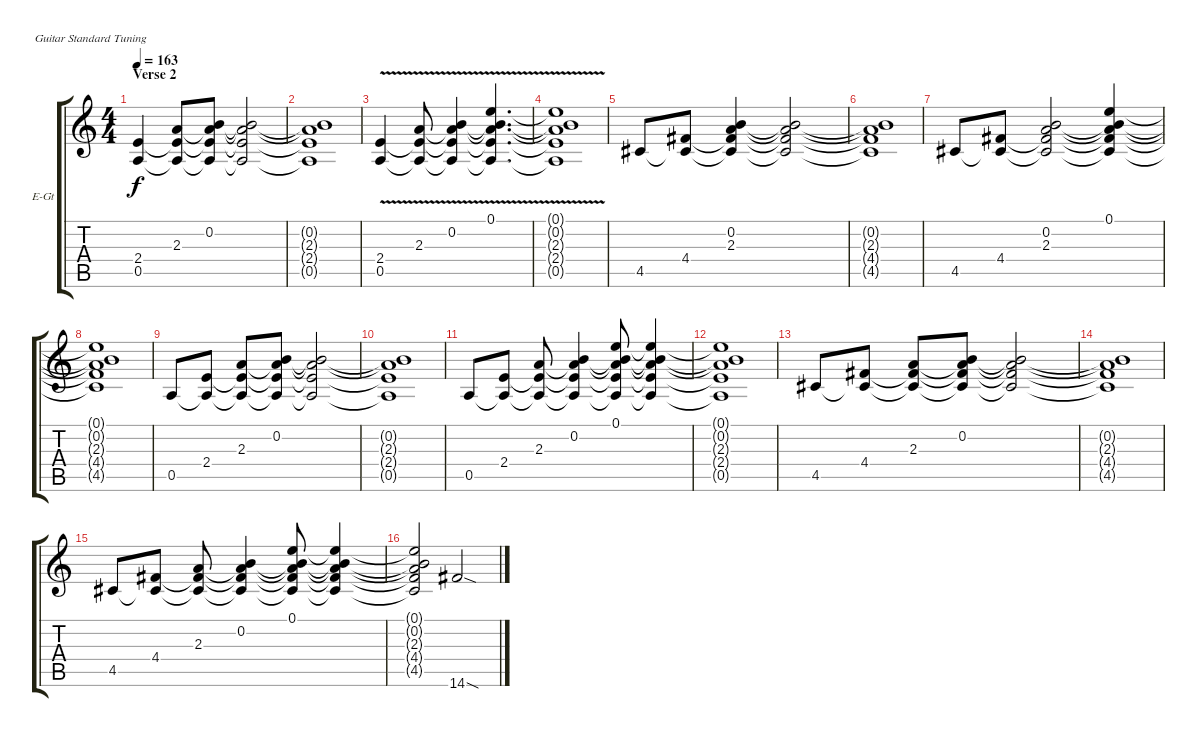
\bracketExtendMode groupsimilarinstruments
\firstSystemTrackNameOrientation horizontal
\otherSystemsTrackNameOrientation horizontal
\track ("Rhythm Guitar" "E-Gt") {instrument overdrivenguitar}
\staff {score tabs}
\tuning (E4 B3 G3 D3 A2 E2)
\ts (4 4)
\section ("" "Verse 2")
\tempo 163
\clef g2
\ks c
(2.4 0.5).4{dy f} (2.3 2.4{t} 0.5{t}).8 (0.2 2.4{t} 0.5{t} 2.3{t}).8 (0.2{t} 2.3{t} 2.4{t} 0.5{t}).2 |
(0.2{t} 2.3{t} 2.4{t} 0.5{t}).1 |
(2.4{v} 0.5{v}).4 (2.3{v} 2.4{v t} 0.5{v t}).8 (0.2{v} 2.3{v t} 2.4{v t} 0.5{v t}).4 (0.1{v} 0.2{v t} 2.3{v t} 2.4{v t} 0.5{v t}).4{d} |
(0.1{v t} 0.2{v t} 2.3{v t} 2.4{v t} 0.5{v t}).1 |
4.5.8 (4.4 4.5{t}).8 (0.2 2.3 4.4{t} 4.5{t}).4 (0.2{t} 2.3{t} 4.4{t} 4.5{t}).2 |
(0.2{t} 2.3{t} 4.4{t} 4.5{t}).1 |
4.5.8 (4.4 4.5{t}).8 (0.2 2.3 4.4{t} 4.5{t}).2 (0.1 0.2{t} 2.3{t} 4.4{t} 4.5{t}).4 |
(0.1{t} 0.2{t} 2.3{t} 4.4{t} 4.5{t}).1 |
0.5.8 (2.4 0.5{t}).8 (2.3 2.4{t} 0.5{t}).8 (0.2 2.3{t} 2.4{t} 0.5{t}).8 (0.2{t} 2.3{t} 2.4{t} 0.5{t}).2 |
(0.2{t} 2.3{t} 2.4{t} 0.5{t}).1 |
0.5.8 (2.4 0.5{t}).8 (2.3 2.4{t} 0.5{t}).8 (0.2 2.3{t} 2.4{t} 0.5{t}).4 (0.1 0.2{t} 2.3{t} 2.4{t} 0.5{t}).8 (0.1{t} 0.2{t} 2.3{t} 2.4{t} 0.5{t}).4 |
(0.1{t} 0.2{t} 2.3{t} 2.4{t} 0.5{t}).1 |
4.5.8 (4.4 4.5{t}).8 (2.3 4.4{t} 4.5{t}).8 (0.2 2.3{t} 4.4{t} 4.5{t}).8 (0.2{t} 2.3{t} 4.4{t} 4.5{t}).2 |
(0.2{t} 2.3{t} 4.4{t} 4.5{t}).1 |
4.5.8 (4.4 4.5{t}).8 (2.3 4.4{t} 4.5{t}).8 (0.2 2.3{t} 4.4{t} 4.5{t}).4 (0.1 0.2{t} 2.3{t} 4.4{t} 4.5{t}).8 (0.1{t} 0.2{t} 2.3{t} 4.4{t} 4.5{t}).4 |
(0.1{t} 0.2{t} 2.3{t} 4.4{t} 4.5{t}).2 14.6{sod}.2
